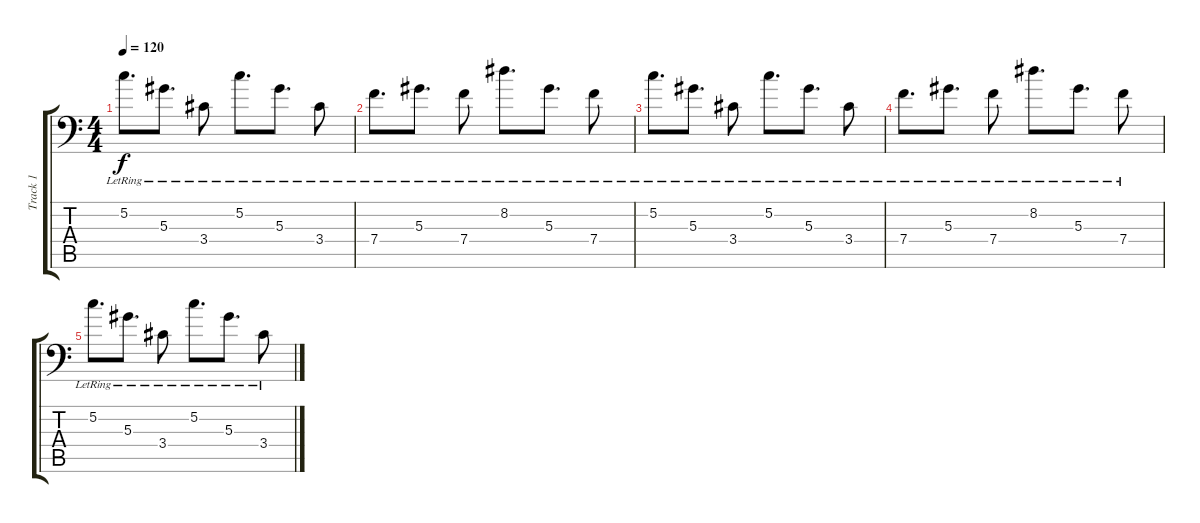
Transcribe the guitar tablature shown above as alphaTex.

\track ("Track 1" "Track 1") {instrument distortionguitar}
\staff {score tabs}
\tuning (C4 G3 Eb3 Bb2 F2 Bb1) {hide}
\ts (4 4)
\tempo 120
\clef f4
\ks c
5.2{lr}.8{d dy f} 5.3{lr}.8{d} 3.4{lr}.8 5.2{lr}.8{d} 5.3{lr}.8{d} 3.4{lr}.8 |
7.4{lr}.8{d volume 4} 5.3{lr}.8{d} 7.4{lr}.8 8.2{lr}.8{d} 5.3{lr}.8{d} 7.4{lr}.8 |
5.2{lr}.8{d} 5.3{lr}.8{d} 3.4{lr}.8 5.2{lr}.8{d} 5.3{lr}.8{d} 3.4{lr}.8 |
7.4{lr}.8{d} 5.3{lr}.8{d} 7.4{lr}.8 8.2{lr}.8{d} 5.3{lr}.8{d} 7.4{lr}.8 |
5.2{lr}.8{d} 5.3{lr}.8{d} 3.4{lr}.8 5.2{lr}.8{d} 5.3{lr}.8{d} 3.4{lr}.8
